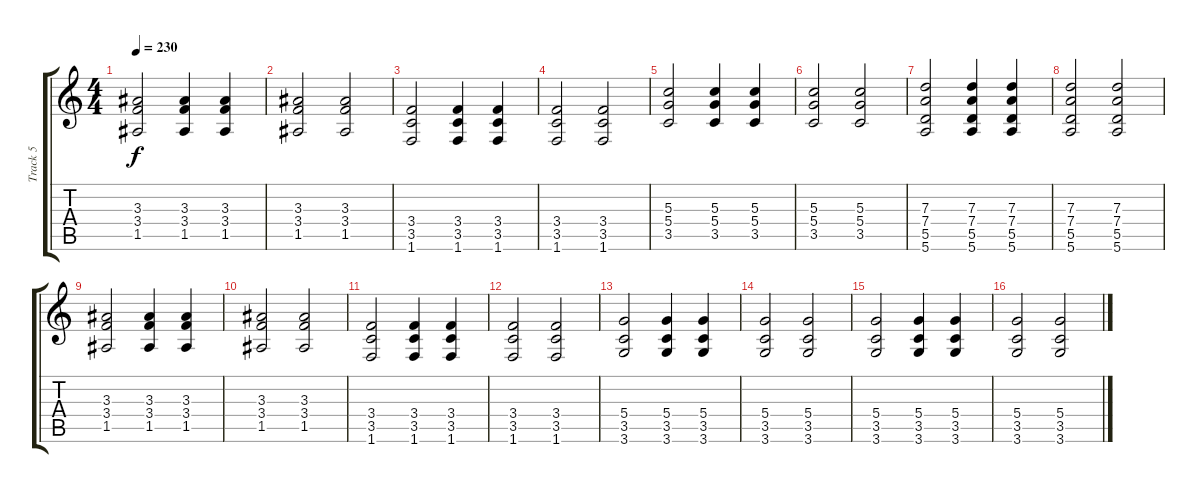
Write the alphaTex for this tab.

\track ("Track 5" "Track 5") {instrument distortionguitar}
\staff {score tabs}
\tuning (E4 B3 G3 D3 A2 E2) {hide}
\ts (4 4)
\tempo 230
\clef g2
\ks c
(3.3 3.4 1.5).2{dy f} (3.3 3.4 1.5).4 (3.3 3.4 1.5).4 |
(3.3 3.4 1.5).2 (3.3 3.4 1.5).2 |
(3.4 3.5 1.6).2 (3.4 3.5 1.6).4 (3.4 3.5 1.6).4 |
(3.4 3.5 1.6).2 (3.4 3.5 1.6).2 |
(5.3 5.4 3.5).2 (5.3 5.4 3.5).4 (5.3 5.4 3.5).4 |
(5.3 5.4 3.5).2 (5.3 5.4 3.5).2 |
(7.3 7.4 5.5 5.6).2 (7.3 7.4 5.5 5.6).4 (7.3 7.4 5.5 5.6).4 |
(7.3 7.4 5.5 5.6).2 (7.3 7.4 5.5 5.6).2 |
(3.3 3.4 1.5).2 (3.3 3.4 1.5).4 (3.3 3.4 1.5).4 |
(3.3 3.4 1.5).2 (3.3 3.4 1.5).2 |
(3.4 3.5 1.6).2 (3.4 3.5 1.6).4 (3.4 3.5 1.6).4 |
(3.4 3.5 1.6).2 (3.4 3.5 1.6).2 |
(5.4 3.5 3.6).2 (5.4 3.5 3.6).4 (5.4 3.5 3.6).4 |
(5.4 3.5 3.6).2 (5.4 3.5 3.6).2 |
(5.4 3.5 3.6).2 (5.4 3.5 3.6).4 (5.4 3.5 3.6).4 |
(5.4 3.5 3.6).2 (5.4 3.5 3.6).2
